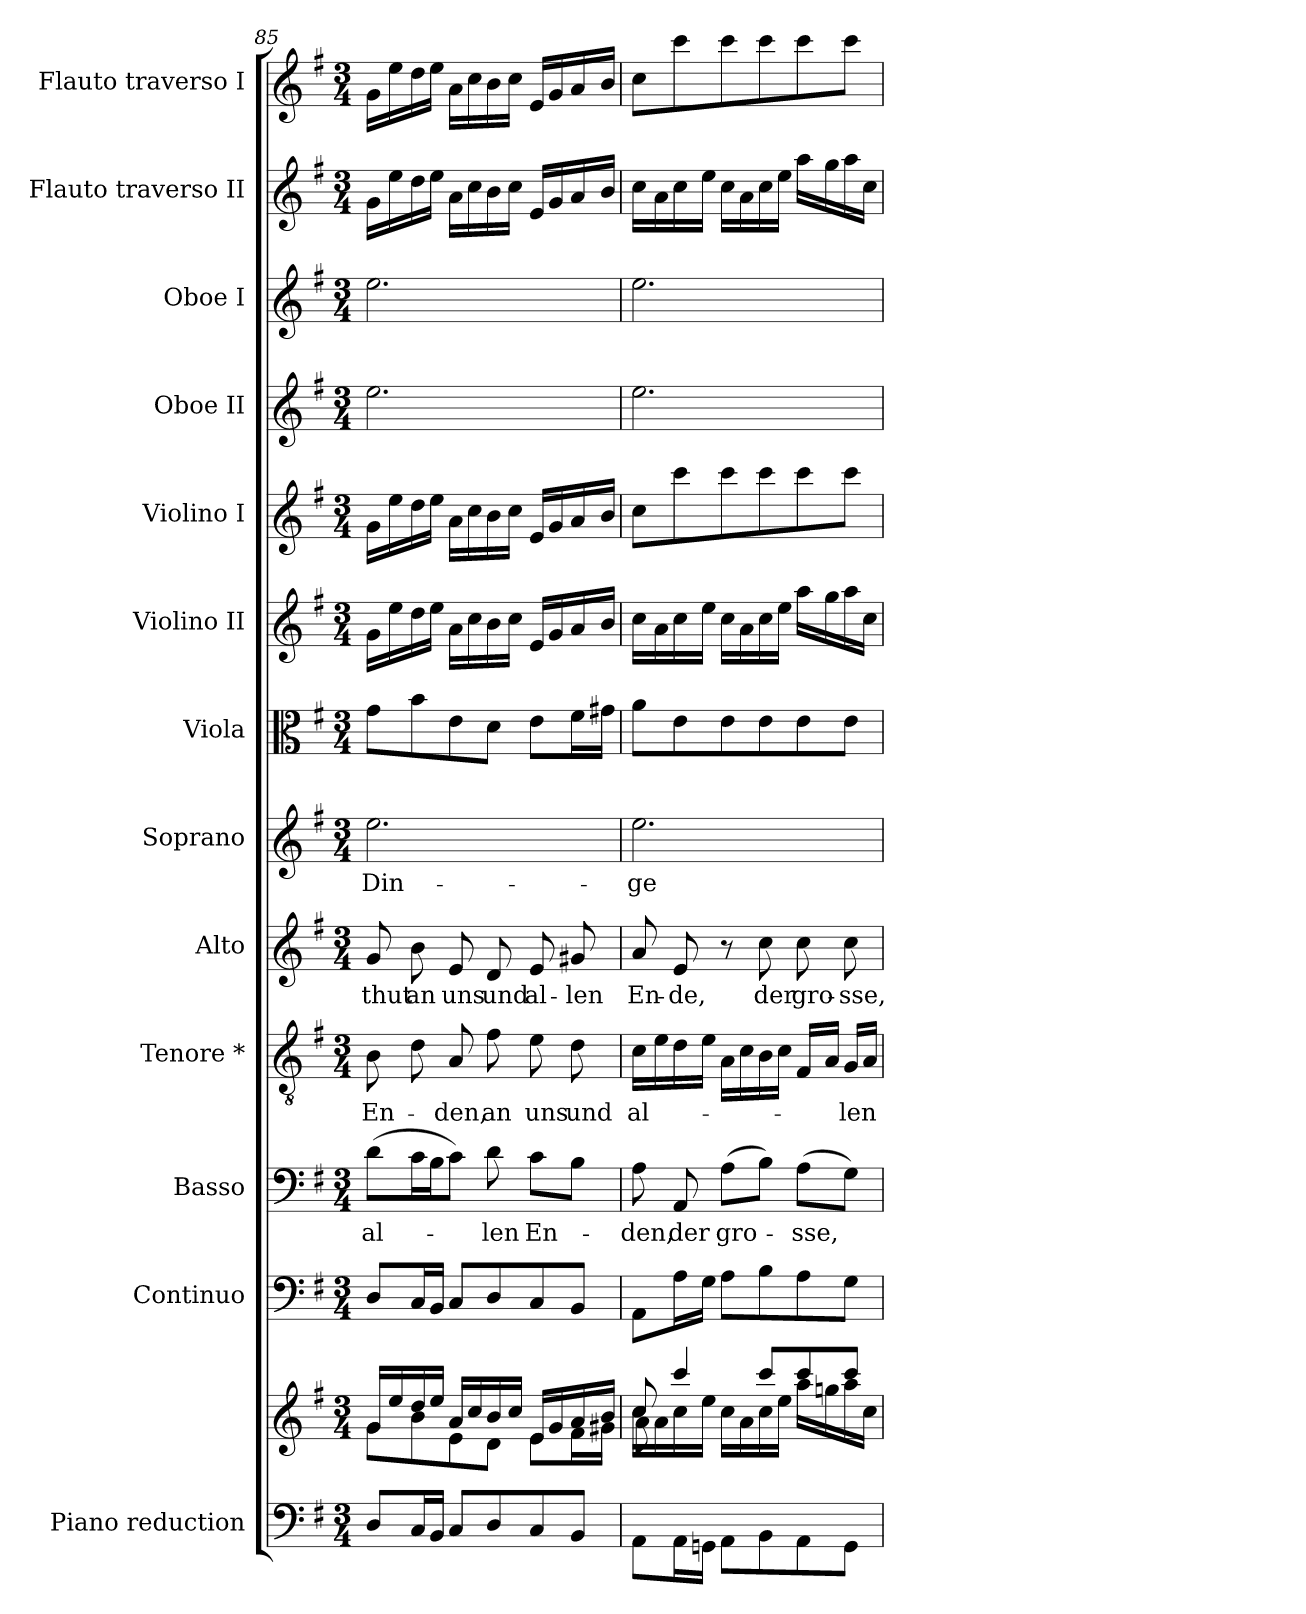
**kern	**kern	**kern	**kern	**text	**kern	**text	**kern	**text	**kern	**text	**kern	**kern	**kern	**kern	**kern	**kern	**kern
*part13	*part13	*part12	*part11	*part11	*part10	*part10	*part9	*part9	*part8	*part8	*part7	*part6	*part5	*part4	*part3	*part2	*part1
*staff14	*staff13	*staff12	*staff11	*staff11	*staff10	*staff10	*staff9	*staff9	*staff8	*staff8	*staff7	*staff6	*staff5	*staff4	*staff3	*staff2	*staff1
*I"Piano reduction	*	*I"Continuo	*I"Basso	*	*I"Tenore *	*	*I"Alto	*	*I"Soprano	*	*I"Viola	*I"Violino II	*I"Violino I	*I"Oboe II	*I"Oboe I	*I"Flauto traverso II	*I"Flauto traverso I
*I'Pno	*	*	*	*	*	*	*	*	*	*	*I'Vla	*I'Vln	*I'Vln	*I'Ob	*I'Ob	*	*
*clefF4	*clefG2	*clefF4	*clefF4	*	*clefGv2	*	*clefG2	*	*clefG2	*	*clefC3	*clefG2	*clefG2	*clefG2	*clefG2	*clefG2	*clefG2
*k[f#]	*k[f#]	*k[f#]	*k[f#]	*	*k[f#]	*	*k[f#]	*	*k[f#]	*	*k[f#]	*k[f#]	*k[f#]	*k[f#]	*k[f#]	*k[f#]	*k[f#]
*M3/4	*M3/4	*M3/4	*M3/4	*	*M3/4	*	*M3/4	*	*M3/4	*	*M3/4	*M3/4	*M3/4	*M3/4	*M3/4	*M3/4	*M3/4
=85	=85	=85	=85	=85	=85	=85	=85	=85	=85	=85	=85	=85	=85	=85	=85	=85	=85
*	*^	*	*	*	*	*	*	*	*	*	*	*	*	*	*	*	*
!	!	!	!	!	!LO:LY:b	!	!LO:LY:b	!	!LO:LY:b	!	!LO:LY:b	!	!	!	!	!	!	!
8D/L	16g/LL	8g\L	8D/L	(8d\L	al-	8B\	En-	8g/	thut	2.ee\	Din-	8g\L	16g\LL	16g\LL	2.ee\	2.ee\	16g\LL	16g\LL
.	16ee/	.	.	.	.	.	.	.	.	.	.	.	16ee\	16ee\	.	.	16ee\	16ee\
!	!	!	!	!	!	!	!	!	!LO:LY:b	!	!	!	!	!	!	!	!	!
16C/L	16dd/	8b\	16C/L	16c\L	.	8d\	.	8b\	an	.	.	8b\	16dd\	16dd\	.	.	16dd\	16dd\
16BB/JJ	16ee/JJ	.	16BB/JJ	16B\J	.	.	.	.	.	.	.	.	16ee\JJ	16ee\JJ	.	.	16ee\JJ	16ee\JJ
!	!	!	!	!	!	!	!LO:LY:b	!	!LO:LY:b	!	!	!	!	!	!	!	!	!
8C/L	16a/LL	8e\	8C/L	8c\J)	.	8A/	-den,	8e/	uns	.	.	8e\	16a\LL	16a\LL	.	.	16a\LL	16a\LL
.	16cc/	.	.	.	.	.	.	.	.	.	.	.	16cc\	16cc\	.	.	16cc\	16cc\
!	!	!	!	!	!LO:LY:b	!	!LO:LY:b	!	!LO:LY:b	!	!	!	!	!	!	!	!	!
8D/	16b/	8d\J	8D/	8d\	-len	8f#\	an	8d/	und	.	.	8d\J	16b\	16b\	.	.	16b\	16b\
.	16cc/JJ	.	.	.	.	.	.	.	.	.	.	.	16cc\JJ	16cc\JJ	.	.	16cc\JJ	16cc\JJ
!	!	!	!	!	!LO:LY:b	!	!LO:LY:b	!	!LO:LY:b	!	!	!	!	!	!	!	!	!
8C/	16e/LL	8e\L	8C/	8c\L	En-	8e\	uns	8e/	al-	.	.	8e\L	16e/LL	16e/LL	.	.	16e/LL	16e/LL
.	16g/	.	.	.	.	.	.	.	.	.	.	.	16g/	16g/	.	.	16g/	16g/
!	!	!	!	!	!	!	!LO:LY:b	!	!LO:LY:b	!	!	!	!	!	!	!	!	!
8BB/J	16a/	16f#\L	8BB/J	8B\J	.	8d\	und	8g#X/	-len	.	.	16f#\L	16a/	16a/	.	.	16a/	16a/
.	16b/JJ	16g#X\JJ	.	.	.	.	.	.	.	.	.	16g#X\JJ	16b/JJ	16b/JJ	.	.	16b/JJ	16b/JJ
=86	=86	=86	=86	=86	=86	=86	=86	=86	=86	=86	=86	=86	=86	=86	=86	=86	=86	=86
*^	*	*^	*	*	*	*	*	*	*	*	*	*	*	*	*	*	*	*
!	!	!	!	!	!	!	!LO:LY:b	!	!LO:LY:b	!	!LO:LY:b	!	!LO:LY:b	!	!	!	!	!	!	!
8ryy	8AA\L	8cc/	16cc\LL	8a\L	8AA\L	8A\	-den,	16c\LL	al-	8a/	En-	2.ee\	-ge	8a\L	16cc\LL	8cc\L	2.ee\	2.ee\	16cc\LL	8cc\L
.	.	.	16a\	.	.	.	.	16e\	.	.	.	.	.	.	16a\	.	.	.	16a\	.
!	!	!	!	!	!	!	!LO:LY:b	!	!	!	!LO:LY:b	!	!	!	!	!	!	!	!	!
8E/	16AA\L	4ccc/	16cc\	2ryy	16A\L	8AA/	der	16d\	.	8e/	-de,	.	.	8e\	16cc\	8ccc\	.	.	16cc\	8ccc\
.	16GGn\JJ	.	16ee\JJ	.	16G\JJ	.	.	16e\JJ	.	.	.	.	.	.	16ee\JJ	.	.	.	16ee\JJ	.
!	!	!	!	!	!	!	!LO:LY:b	!	!	!	!	!	!	!	!	!	!	!	!	!
8E/	8AA\L	.	16cc\LL	.	8A\L	(8A\L	gro-	16A\LL	.	8r	.	.	.	8e\	16cc\LL	8ccc\	.	.	16cc\LL	8ccc\
.	.	.	16a\	.	.	.	.	16c\	.	.	.	.	.	.	16a\	.	.	.	16a\	.
!	!	!	!	!	!	!	!	!	!	!	!LO:LY:b	!	!	!	!	!	!	!	!	!
8E/	8BB\	8ccc/L	16cc\	.	8B\	8B\J)	.	16B\	.	8cc\	der	.	.	8e\	16cc\	8ccc\	.	.	16cc\	8ccc\
.	.	.	16ee\JJ	.	.	.	.	16c\JJ	.	.	.	.	.	.	16ee\JJ	.	.	.	16ee\JJ	.
!	!	!	!	!	!	!	!LO:LY:b	!	!	!	!LO:LY:b	!	!	!	!	!	!	!	!	!
8E/	8AA\	8ccc/	16aa\LL	.	8A\	(8A\L	-sse,	16F#/LL	.	8cc\	gro-	.	.	8e\	16aa\LL	8ccc\	.	.	16aa\LL	8ccc\
.	.	.	16ggn\	.	.	.	.	16A/JJ	.	.	.	.	.	.	16gg\	.	.	.	16gg\	.
!	!	!	!	!	!	!	!	!	!LO:LY:b	!	!LO:LY:b	!	!	!	!	!	!	!	!	!
8E/J	8GG\J	8ccc/J	16aa\	8ryy	8G\J	8G\J)	.	16G/LL	-len	8cc\	-sse,	.	.	8e\J	16aa\	8ccc\J	.	.	16aa\	8ccc\J
.	.	.	16cc\JJ	.	.	.	.	16A/JJ	.	.	.	.	.	.	16cc\JJ	.	.	.	16cc\JJ	.
*v	*v	*	*	*	*	*	*	*	*	*	*	*	*	*	*	*	*	*	*	*
*	*v	*v	*v	*	*	*	*	*	*	*	*	*	*	*	*	*	*	*	*
=	=	=	=	=	=	=	=	=	=	=	=	=	=	=	=	=	=
*-	*-	*-	*-	*-	*-	*-	*-	*-	*-	*-	*-	*-	*-	*-	*-	*-	*-
